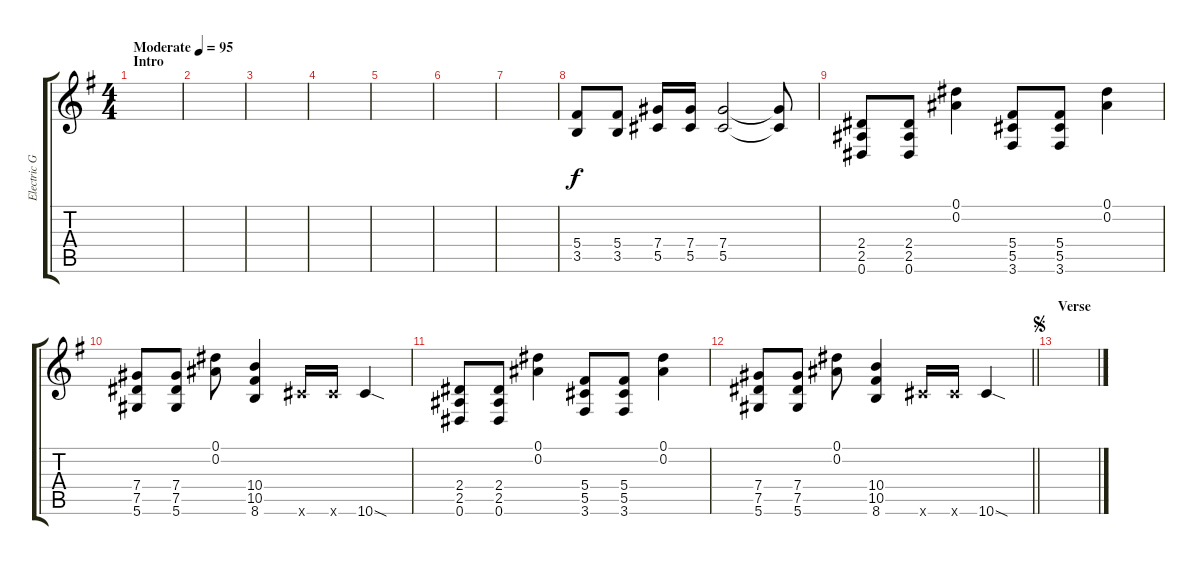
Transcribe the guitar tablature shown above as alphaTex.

\track ("Electric Guitar" "Electric G") {instrument distortionguitar}
\staff {score tabs}
\tuning (Eb4 Bb3 Gb3 Db3 Ab2 Eb2) {hide}
\ts (4 4)
\section ("" "Intro")
\tempo (95 "Moderate")
\clef g2
\ks eminor
|
|
|
|
|
|
|
(5.4 3.5).8 (5.4 3.5).8 (7.4 5.5).16 (7.4 5.5).16 (7.4 5.5).2 (7.4{t} 5.5{t}).8 |
(2.4 2.5 0.6).8 (2.4 2.5 0.6).8 (0.1 0.2).4 (5.4 5.5 3.6).8 (5.4 5.5 3.6).8 (0.1 0.2).4 |
(7.4 7.5 5.6).8 (7.4 7.5 5.6).8 (0.1 0.2).8 (10.4 10.5 8.6).4 10.6{x}.16 10.6{x}.16 10.6{sod}.4 |
(2.4 2.5 0.6).8 (2.4 2.5 0.6).8 (0.1 0.2).4 (5.4 5.5 3.6).8 (5.4 5.5 3.6).8 (0.1 0.2).4 |
\barLineRight lightlight
(7.4 7.5 5.6).8 (7.4 7.5 5.6).8 (0.1 0.2).8 (10.4 10.5 8.6).4 10.6{x}.16 10.6{x}.16 10.6{sod}.4 |
\section ("" "Verse")
\jump segno
